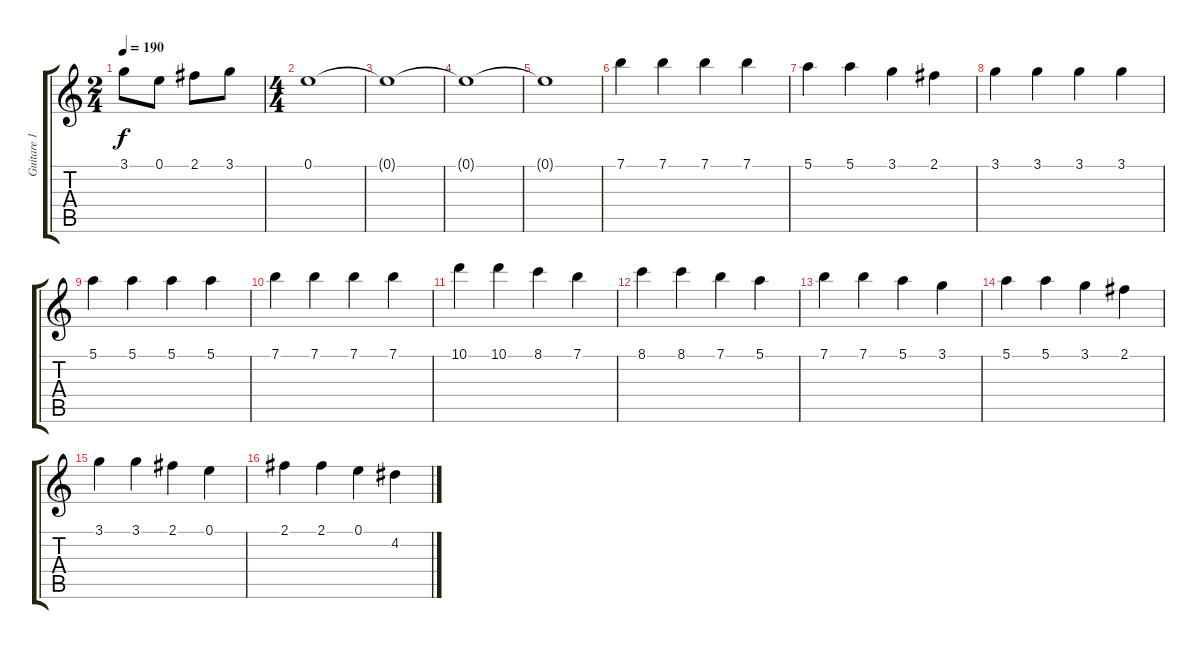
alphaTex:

\track ("Guitare 1" "Guitare 1") {instrument distortionguitar}
\staff {score tabs}
\tuning (E4 B3 G3 D3 A2 E2) {hide}
\ts (2 4)
\tempo 190
\clef g2
\ks c
3.1.8{dy f} 0.1.8 2.1.8 3.1.8 |
\ts (4 4)
0.1.1 |
0.1{t}.1 |
0.1{t}.1 |
0.1{t}.1 |
7.1.4 7.1.4 7.1.4 7.1.4 |
5.1.4 5.1.4 3.1.4 2.1.4 |
3.1.4 3.1.4 3.1.4 3.1.4 |
5.1.4 5.1.4 5.1.4 5.1.4 |
7.1.4 7.1.4 7.1.4 7.1.4 |
10.1.4 10.1.4 8.1.4 7.1.4 |
8.1.4 8.1.4 7.1.4 5.1.4 |
7.1.4 7.1.4 5.1.4 3.1.4 |
5.1.4 5.1.4 3.1.4 2.1.4 |
3.1.4 3.1.4 2.1.4 0.1.4 |
2.1.4 2.1.4 0.1.4 4.2.4
